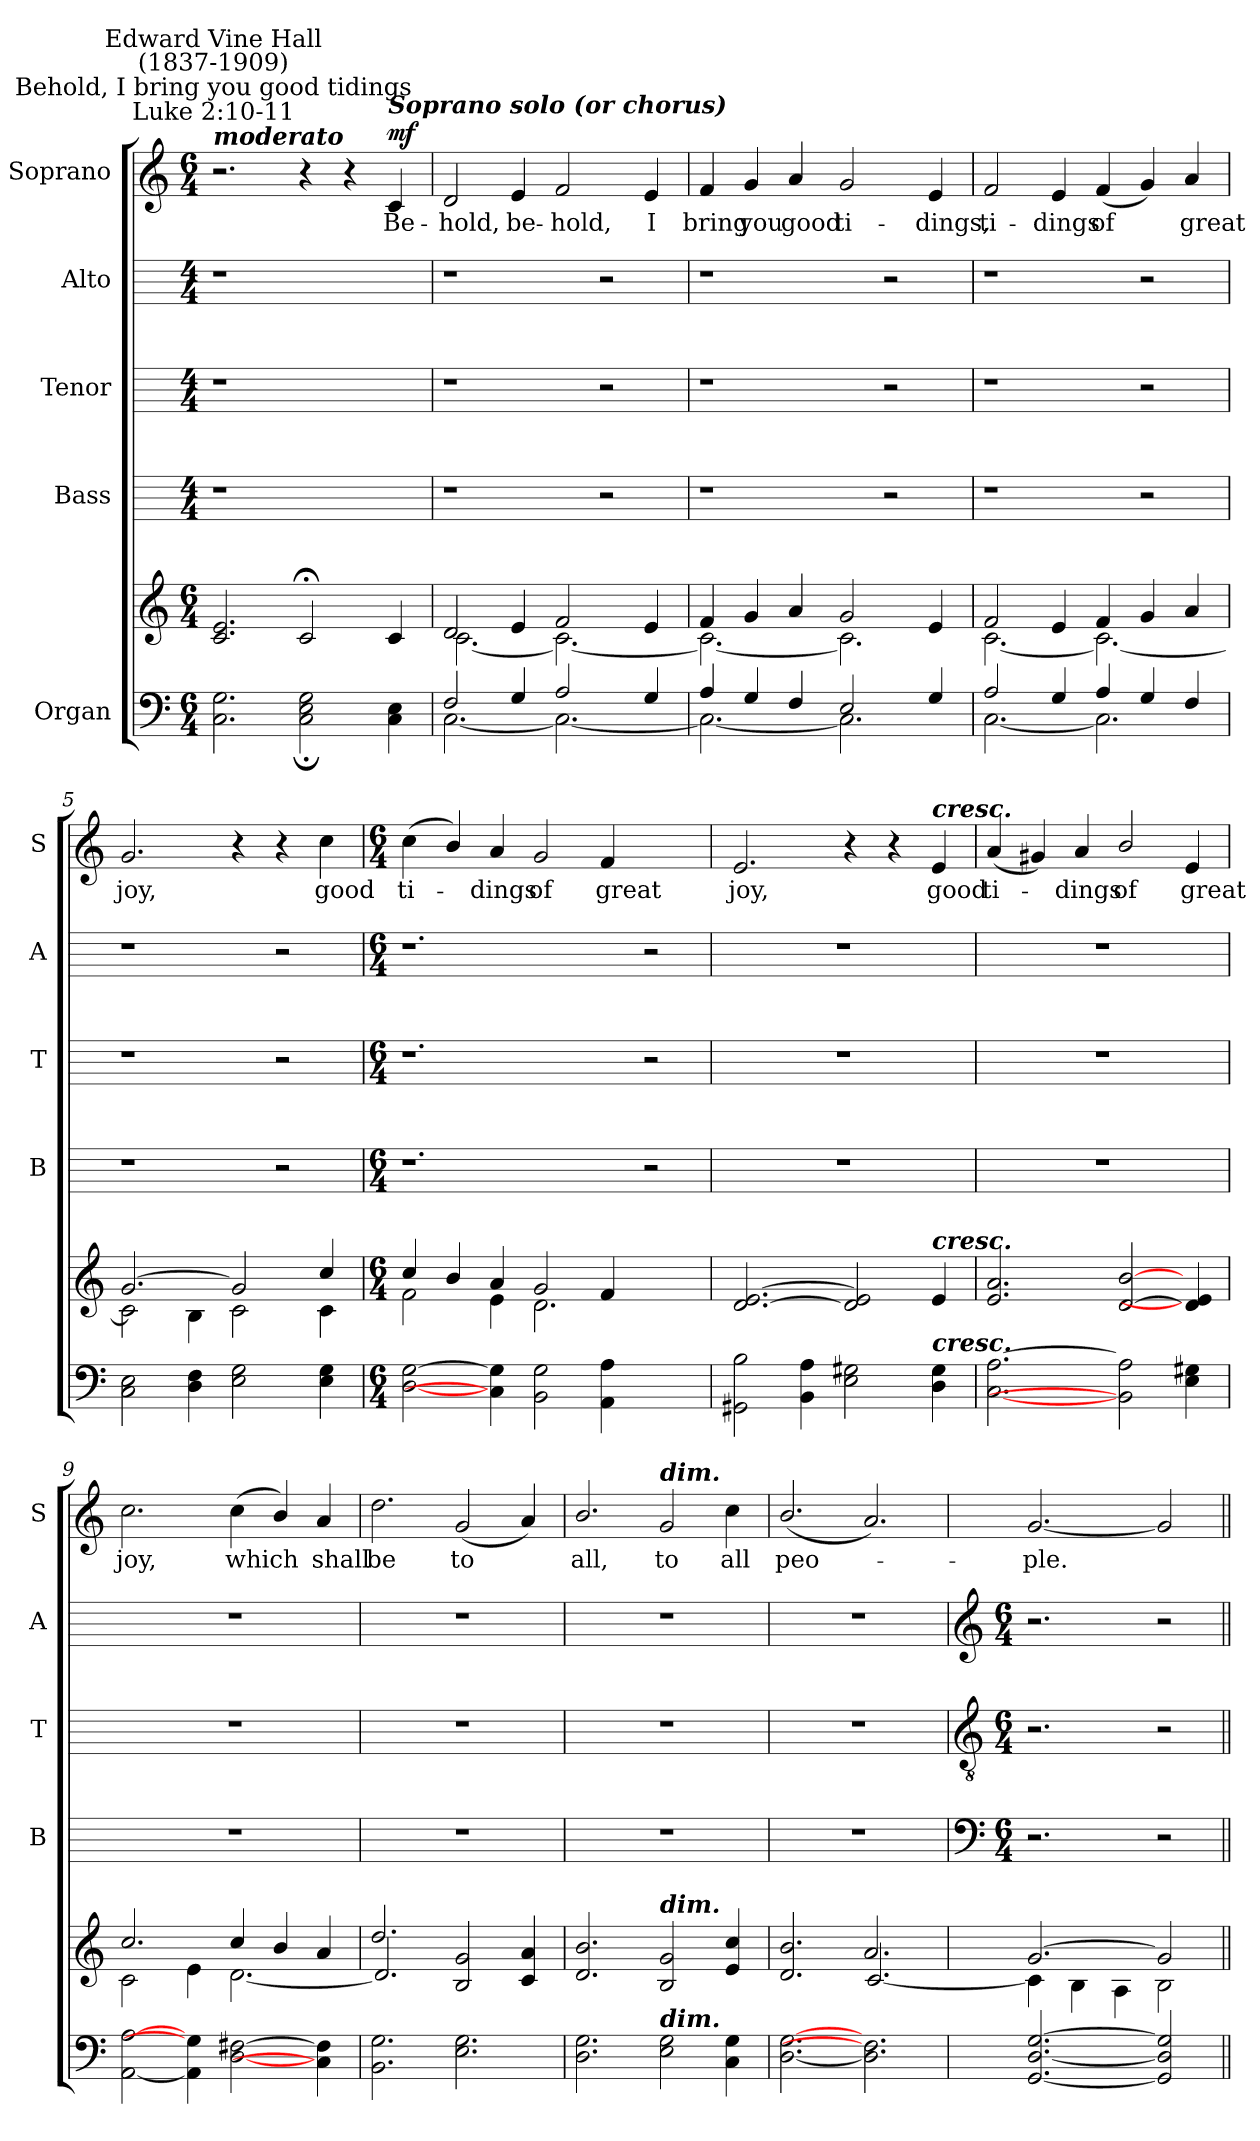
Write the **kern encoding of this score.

**kern	**kern	**kern	**kern	**kern	**kern	**text	**dynam
*part5	*part5	*part4	*part3	*part2	*part1	*part1	*part1
*staff6	*staff5	*staff4	*staff3	*staff2	*staff1	*staff1	*staff1
*I"Organ	*	*I"Bass	*I"Tenor	*I"Alto	*I"Soprano	*	*
*	*	*I'B	*I'T	*I'A	*I'S	*	*
*clefF4	*clefG2	*	*	*	*clefG2	*	*
*k[]	*k[]	*	*	*	*k[]	*	*
*C:	*C:	*	*	*	*C:	*	*
*M6/4	*M6/4	*M4/4	*M4/4	*M4/4	*M6/4	*	*
*MM120	*MM120	*MM120	*MM120	*MM120	*MM120	*	*
=1	=1	=1	=1	=1	=1	=1	=1
!	!	!	!	!	!LO:TX:a:Bi:t=moderato	!	!
!	!	!	!	!	!LO:TX:a:cj:t=Luke 2&colon;10-11	!	!
!	!	!	!	!	!LO:TX:a:cj:t=Behold, I bring you good tidings	!	!
!	!	!	!	!	!LO:TX:a:cj:t=Edward Vine Hall\n(1837-1909)	!	!
!	!LO:TX:a:Bi:t=moderato	!	!	!	!	!	!
!LO:N:vis=1	!	!	!	!	!	!	!
*^	*^	*	*	*	*	*	*
1.ryy	2.C\ 2.G\	2.c/ 2.e/	1.ryy	1r	1r	1r	2.r	.	.
.	2C\; 2E\; 2G\;	2c;</	.	.	.	.	4r	.	.
.	.	.	.	2ryy	2ryy	2ryy	4r	.	.
!	!	!	!	!	!	!	!LO:TX:a:Bi:t=Soprano solo (or chorus)	!	!
!	!	!	!	!	!	!	!	!LO:LY:b	!LO:DY:b
.	4C\ 4E\	4c/	.	.	.	.	4c	Be-	mf
=2	=2	=2	=2	=2	=2	=2	=2	=2	=2
!	!	!	!	!	!	!	!	!LO:LY:b	!
2F/	[2.C\	2d/	[2.c\	1r	1r	1r	2d	-hold,	.
!	!	!	!	!	!	!	!	!LO:LY:b	!
4G/	.	4e/	.	.	.	.	4e	be-	.
!	!	!	!	!	!	!	!	!LO:LY:b	!
2A/	2.C\_	2f/	2.c\_	.	.	.	2f	-hold,	.
.	.	.	.	2r	2r	2r	.	.	.
!	!	!	!	!	!	!	!	!LO:LY:b	!
4G/	.	4e/	.	.	.	.	4e	I	.
=3	=3	=3	=3	=3	=3	=3	=3	=3	=3
!	!	!	!	!	!	!	!	!LO:LY:b	!
4A/	2.C\_	4f/	2.c\_	1r	1r	1r	4f	bring	.
!	!	!	!	!	!	!	!	!LO:LY:b	!
4G/	.	4g/	.	.	.	.	4g	you	.
!	!	!	!	!	!	!	!	!LO:LY:b	!
4F/	.	4a/	.	.	.	.	4a	good	.
!	!	!	!	!	!	!	!	!LO:LY:b	!
2E/	2.C\]	2g/	2.c\]	.	.	.	2g	ti-	.
.	.	.	.	2r	2r	2r	.	.	.
!	!	!	!	!	!	!	!	!LO:LY:b	!
4G/	.	4e/	.	.	.	.	4e	-dings,	.
=4	=4	=4	=4	=4	=4	=4	=4	=4	=4
!	!	!	!	!	!	!	!	!LO:LY:b	!
2A/	[2.C\	2f/	[2.c\	1r	1r	1r	2f	ti-	.
!	!	!	!	!	!	!	!	!LO:LY:b	!
4G/	.	4e/	.	.	.	.	4e	-dings	.
!	!	!	!	!	!	!	!	!LO:LY:b	!
4A/	2.C\]	4f/	2.c\_	.	.	.	(<4f	of	.
4G/	.	4g/	.	2r	2r	2r	4g)	.	.
!	!	!	!	!	!	!	!	!LO:LY:b	!
4F/	.	4a/	.	.	.	.	4a	great	.
*v	*v	*	*	*	*	*	*	*	*
=5	=5	=5	=5	=5	=5	=5	=5	=5
!	!	!	!	!	!	!	!LO:LY:b	!
2C\ 2E\	[2.g/	2c\]	1r	1r	1r	2.g	joy,	.
4D\ 4F\	.	4B\	.	.	.	.	.	.
2E\ 2G\	2g/]	2c\	.	.	.	4r	.	.
.	.	.	2r	2r	2r	4r	.	.
!	!	!	!	!	!	!	!LO:LY:b	!
4E\ 4G\	4cc/	4c\	.	.	.	4cc	good	.
!!LO:LB:g=z
=6	=6	=6	=6	=6	=6	=6	=6	=6
*M6/4	*M6/4	*	*M6/4	*M6/4	*M6/4	*M6/4	*	*
!	!	!	!	!	!	!	!LO:LY:b	!
[2D [2G	4cc/	2f\	1.r	1.r	1.r	(<4cc	ti-	.
.	4b/	.	.	.	.	4b/)	.	.
!	!	!	!	!	!	!	!LO:LY:b	!
4C] 4G]	4a/	4e\	.	.	.	4a	dings	.
!	!	!	!	!	!	!	!LO:LY:b	!
2BB 2G	2g/	2.d\	.	.	.	2g	of	.
!	!	!	!	!	!	!	!LO:LY:b	!
4AA 4A	4f/	.	.	.	.	4f	great	.
2ryy	2ryy	2ryy	2r	2r	2r	2ryy	.	.
=7	=7	=7	=7	=7	=7	=7	=7	=7
!	!	!LO:N:vis=1	!	!	!	!	!LO:LY:b	!
2GG#X 2B	[2.d/ [2.e/	1.ryy	1.r	1.r	1.r	2.e	joy,	.
4BB 4A	.	.	.	.	.	.	.	.
2E 2G#X	2d/] 2e/]	.	.	.	.	4r	.	.
.	.	.	.	.	.	4r	.	.
!	!	!	!	!	!	!LO:TX:a:Bi:t=cresc.	!	!
!	!LO:TX:a:Bi:t=cresc.	!	!	!	!	!	!	!
!LO:TX:a:Bi:t=cresc.	!	!	!	!	!	!	!	!
!	!	!	!	!	!	!	!LO:LY:b	!
4D 4G#	4e/	.	.	.	.	4e	good	.
=8	=8	=8	=8	=8	=8	=8	=8	=8
!	!	!LO:N:vis=1	!	!	!	!	!LO:LY:b	!
[2.C [2.A	2.e/ 2.a/	1.ryy	1.r	1.r	1.r	(<4a	ti-	.
.	.	.	.	.	.	4g#X)	.	.
!	!	!	!	!	!	!	!LO:LY:b	!
.	.	.	.	.	.	4a	dings	.
!	!	!	!	!	!	!	!LO:LY:b	!
2BB] 2A]	[2d/ [2b/	.	.	.	.	2b/	of	.
!	!	!	!	!	!	!	!LO:LY:b	!
4E 4G#X	4d/] 4e/]	.	.	.	.	4e	great	.
=9	=9	=9	=9	=9	=9	=9	=9	=9
!	!	!	!	!	!	!	!LO:LY:b	!
[2AA [2A	2.cc/	2c\	1.r	1.r	1.r	2.cc	joy,	.
4AA] 4G]	.	4e\	.	.	.	.	.	.
!	!	!	!	!	!	!	!LO:LY:b	!
[2D [2F#X	4cc/	[2.d\	.	.	.	(<4cc	which	.
.	4b/	.	.	.	.	4b/)	.	.
!	!	!	!	!	!	!	!LO:LY:b	!
4C] 4F#]	4a/	.	.	.	.	4a	shall	.
=10	=10	=10	=10	=10	=10	=10	=10	=10
!	!	!	!	!	!	!	!LO:LY:b	!
2.BB 2.G	2.dd/	2.d/]	1.r	1.r	1.r	2.dd	be	.
!	!	!	!	!	!	!	!LO:LY:b	!
2.E 2.G	2B/ 2g/	2.ryy	.	.	.	(<2g	to	.
.	4c/ 4a/	.	.	.	.	4a)	.	.
=11	=11	=11	=11	=11	=11	=11	=11	=11
!	!	!LO:N:vis=1	!	!	!	!	!LO:LY:b	!
2.D 2.G	2.d/ 2.b/	1.ryy	1.r	1.r	1.r	2.b/	all,	.
!	!	!	!	!	!	!LO:TX:a:Bi:t=dim.	!	!
!	!LO:TX:a:Bi:t=dim.	!	!	!	!	!	!	!
!LO:TX:a:Bi:t=dim.	!	!	!	!	!	!	!	!
!	!	!	!	!	!	!	!LO:LY:b	!
2E 2G	2B/ 2g/	.	.	.	.	2g	to	.
!	!	!	!	!	!	!	!LO:LY:b	!
4C 4G	4e/ 4cc/	.	.	.	.	4cc	all	.
=12	=12	=12	=12	=12	=12	=12	=12	=12
!	!	!	!	!	!	!	!LO:LY:b	!
[2.D [2.G	2.d/ 2.b/	2.ryy	1.r	1.r	1.r	(<2.b/	peo-	.
2.D] 2.F#]	2.a/	[2.c/	.	.	.	2.a)	.	.
!!LO:LB:g=z
=13	=13	=13	=13	=13	=13	=13	=13	=13
*	*	*	*clefF4	*clefGv2	*clefG2	*	*	*
*	*	*	*k[]	*k[]	*k[]	*	*	*
*	*	*	*C:	*C:	*C:	*	*	*
*	*	*	*M6/4	*M6/4	*M6/4	*	*	*
*^	*	*	*	*	*	*	*	*
!	!	!	!	!	!	!	!	!LO:LY:b	!
[2.GG/ [2.D/ [2.G/	2ryy	[2.g/	4c\]	2.r	2.r	2.r	[2.g	ple.	.
.	.	.	4B\	.	.	.	.	.	.
.	4ryy	.	4A\	.	.	.	.	.	.
2GG/] 2D/] 2G/]	2ryy	2g/]	2B\	2r	2r	2r	2g]	.	.
*v	*v	*	*	*	*	*	*	*	*
*	*v	*v	*	*	*	*	*	*
=||	=||	=||	=||	=||	=||	=||	=||
*-	*-	*-	*-	*-	*-	*-	*-
